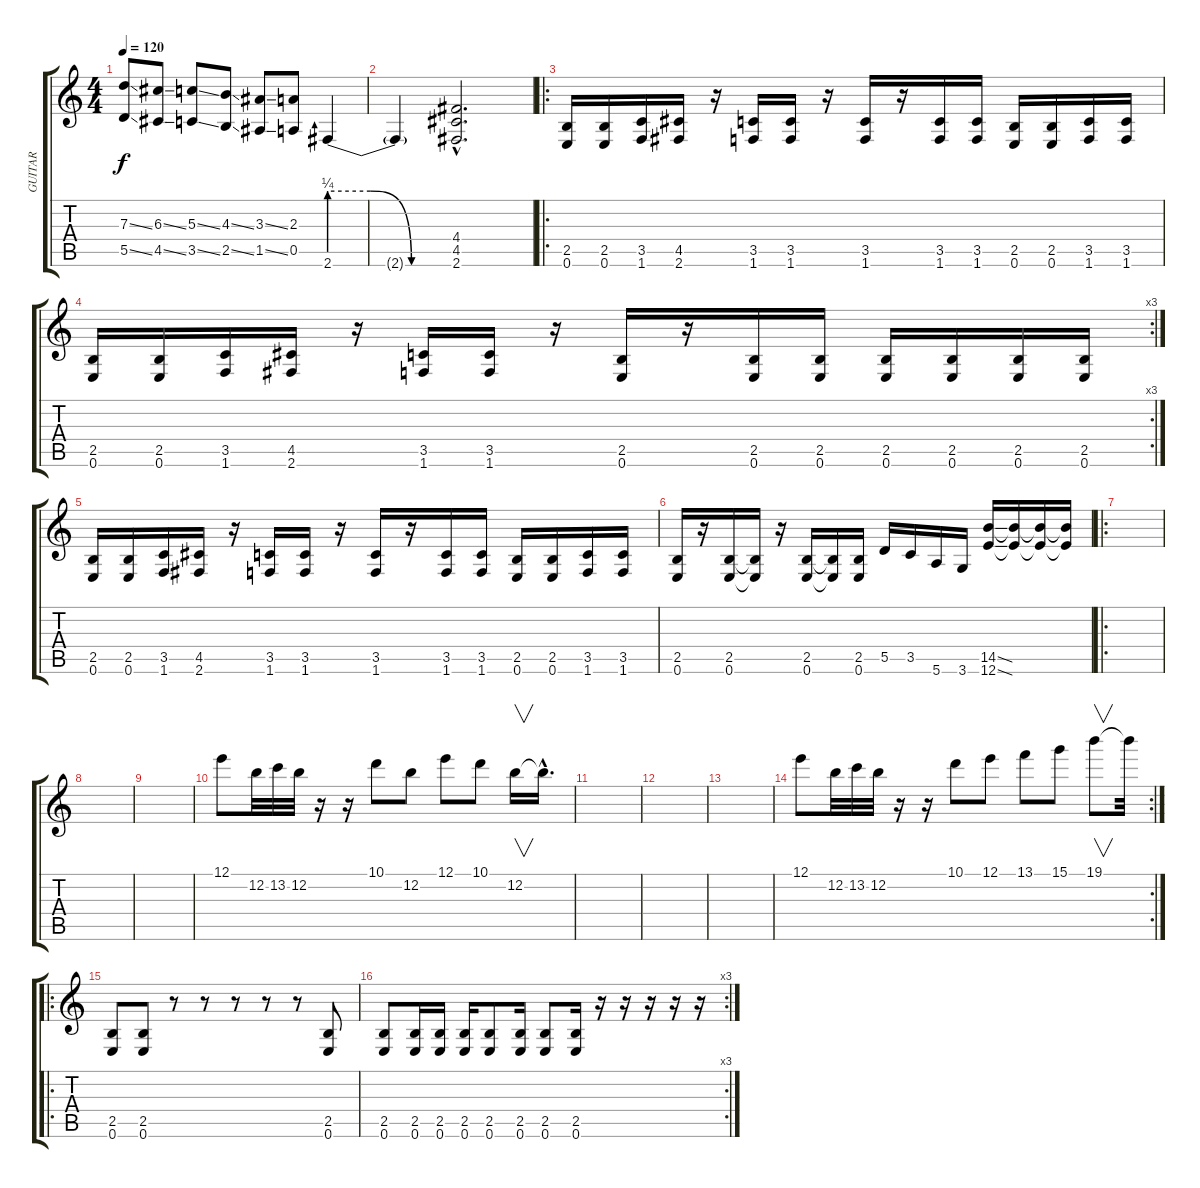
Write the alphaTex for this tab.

\track ("GUITAR" "GUITAR") {instrument distortionguitar}
\staff {score tabs}
\tuning (E4 B3 G3 D3 A2 E2) {hide}
\ts (4 4)
\tempo 120
\clef g2
\ks c
(7.3{ss} 5.5{ss}).8{dy f} (6.3{ss} 4.5{ss}).8 (5.3{ss} 3.5{ss}).8 (4.3{ss} 2.5{ss}).8 (3.3{ss} 1.5{ss}).8 (2.3 0.5).8 2.6{be (custom 0 1 20 1 40 0 60 0)}.4 |
2.6{t}.4 (4.4{hac} 4.5{hac} 2.6{hac}).2{d} |
\ro
(2.5 0.6).16 (2.5 0.6).16 (3.5 1.6).16 (4.5 2.6).16 r.16 (3.5 1.6).16 (3.5 1.6).16 r.16 (3.5 1.6).16 r.16 (3.5 1.6).16 (3.5 1.6).16 (2.5 0.6).16 (2.5 0.6).16 (3.5 1.6).16 (3.5 1.6).16 |
\rc 3
(2.5 0.6).16 (2.5 0.6).16 (3.5 1.6).16 (4.5 2.6).16 r.16 (3.5 1.6).16 (3.5 1.6).16 r.16 (2.5 0.6).16 r.16 (2.5 0.6).16 (2.5 0.6).16 (2.5 0.6).16 (2.5 0.6).16 (2.5 0.6).16 (2.5 0.6).16 |
(2.5 0.6).16 (2.5 0.6).16 (3.5 1.6).16 (4.5 2.6).16 r.16 (3.5 1.6).16 (3.5 1.6).16 r.16 (3.5 1.6).16 r.16 (3.5 1.6).16 (3.5 1.6).16 (2.5 0.6).16 (2.5 0.6).16 (3.5 1.6).16 (3.5 1.6).16 |
(2.5 0.6).16 r.16 (2.5 0.6).16 (2.5{t} 0.6{t}).16 r.16 (2.5 0.6).16 (2.5{t} 0.6{t}).16 (2.5 0.6).16 5.5.16 3.5.16 5.6.16 3.6.16 (14.5{ss} 12.6{ss}).16 (14.5{t} 12.6{t}).16 (14.5{t} 12.6{t}).16 (14.5{t} 12.6{t}).16 |
\ro
|
|
|
12.1.8{volume 7 instrument electricguitarclean} 12.2.32 13.2.32 12.2.32 r.16 r.16 10.1.8 12.2.8 12.1.8 10.1.8 12.2.16{v} 12.2{hac t}.16{d} |
|
|
|
\rc 2
12.1.8{volume 6 instrument electricguitarclean} 12.2.32 13.2.32 12.2.32 r.16 r.16 10.1.8 12.1.8 13.1.8 15.1.8 19.1.8{v} 19.1{t}.32 |
\ro
(2.5 0.6).8{volume 16 instrument distortionguitar} (2.5 0.6).8 r.8 r.8 r.8 r.8 r.8 (2.5 0.6).8 |
\rc 3
(2.5 0.6).8 (2.5 0.6).16 (2.5 0.6).16 (2.5 0.6).16 (2.5 0.6).8 (2.5 0.6).16 (2.5 0.6).8 (2.5 0.6).16 r.16 r.16 r.16 r.16 r.16
